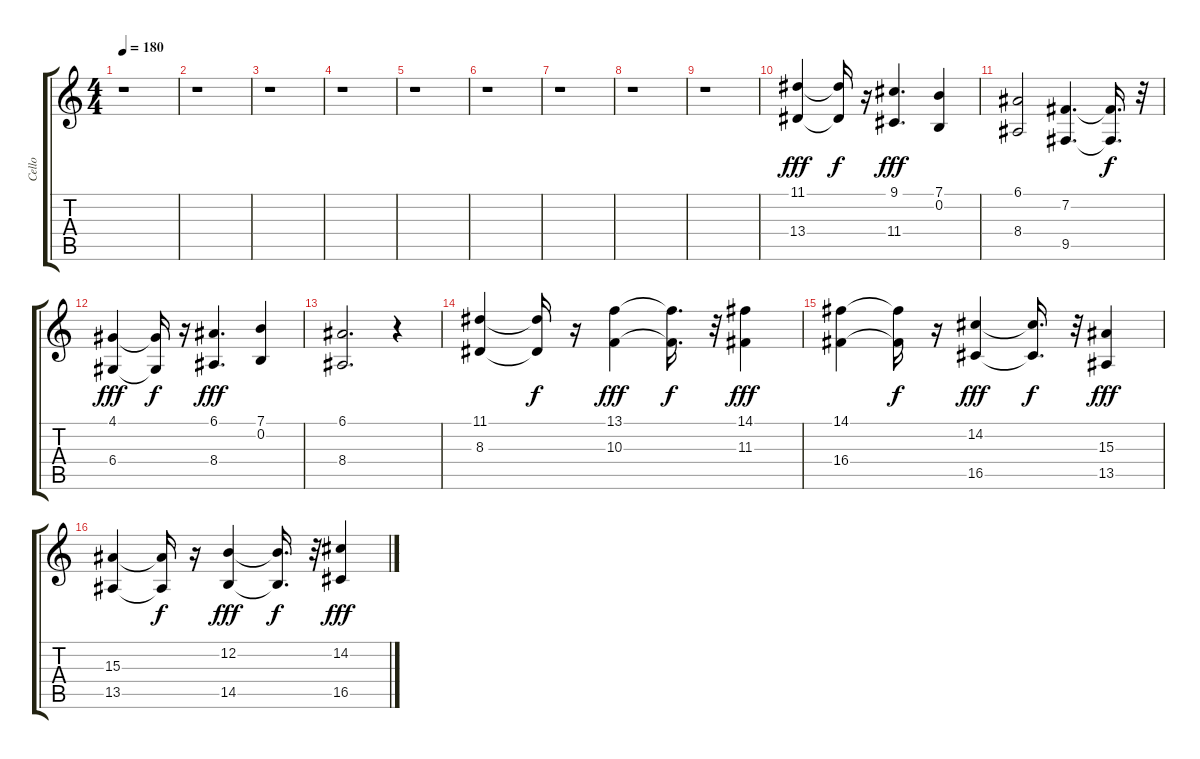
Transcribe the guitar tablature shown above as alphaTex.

\track ("Cello" "Cello") {instrument cello}
\staff {score tabs}
\tuning (E4 B3 G3 D3 A2 E2) {hide}
\ts (4 4)
\tempo 180
\clef g2
\ks c
r.1{dy f} |
r.1 |
r.1 |
r.1 |
r.1 |
r.1 |
r.1 |
r.1 |
r.1 |
(11.1 13.4).4{dy fff instrument choiraahs} (11.1{t} 13.4{t}).16{dy f} r.16 (9.1 11.4).4{d dy fff} (7.1 0.2).4 |
(6.1 8.4).2 (7.2 9.5).4{d} (7.2{t} 9.5{t}).16{d dy f} r.32 |
(4.1 6.4).4{dy fff} (4.1{t} 6.4{t}).16{dy f} r.16 (6.1 8.4).4{d dy fff} (7.1 0.2).4 |
(6.1 8.4).2{d} r.4 |
(11.1 8.3).4 (11.1{t} 8.3{t}).16{dy f} r.16 (13.1 10.3).4{dy fff} (13.1{t} 10.3{t}).16{d dy f} r.32 (14.1 11.3).4{dy fff} |
(14.1 16.4).4 (14.1{t} 16.4{t}).16{dy f} r.16 (14.2 16.5).4{dy fff} (14.2{t} 16.5{t}).16{d dy f} r.32 (15.3 13.5).4{dy fff} |
(15.3 13.5).4 (15.3{t} 13.5{t}).16{dy f} r.16 (12.2 14.5).4{dy fff} (12.2{t} 14.5{t}).16{d dy f} r.32 (14.2 16.5).4{dy fff}
